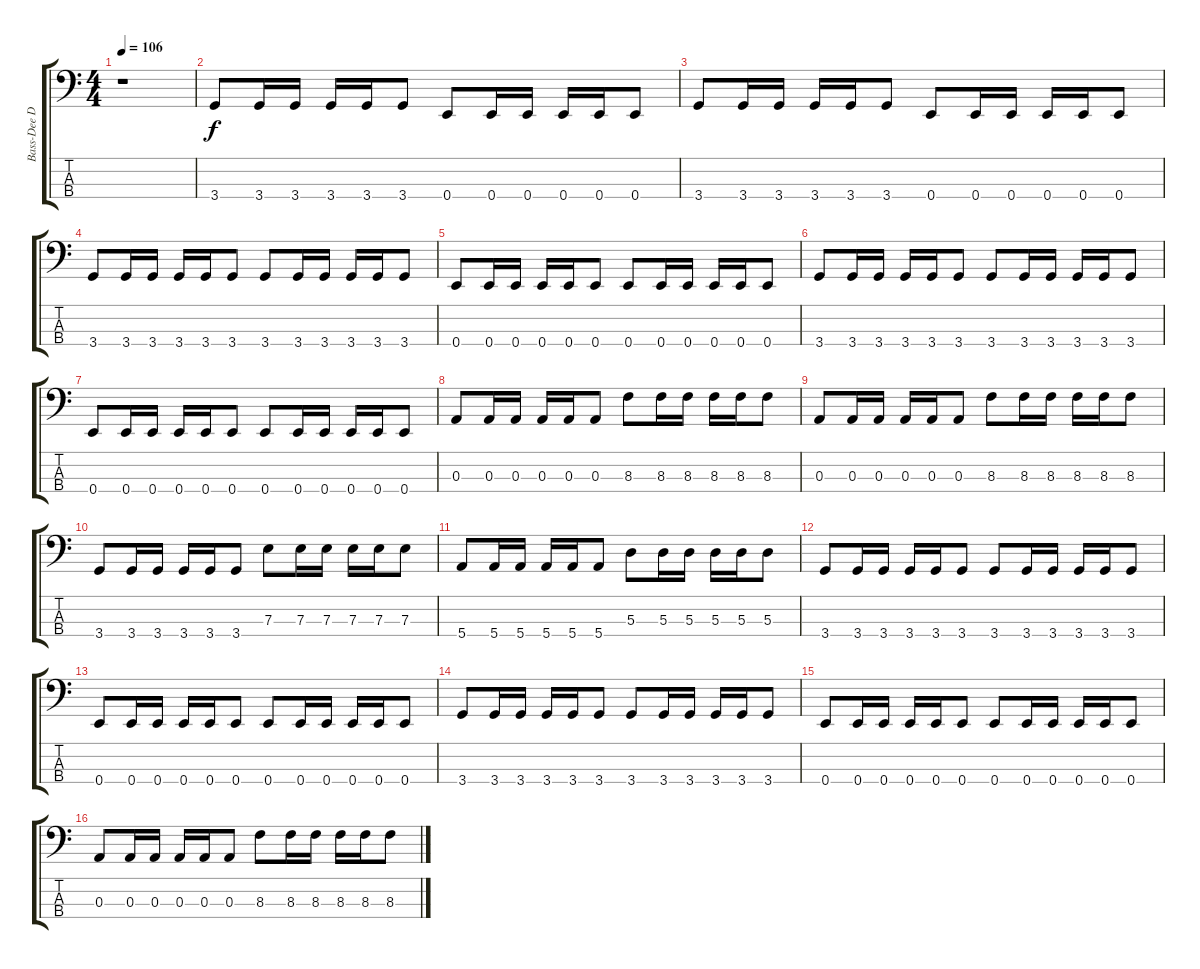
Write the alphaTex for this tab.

\track ("Bass-Dee Dee" "Bass-Dee D") {instrument acousticguitarnylon}
\staff {score tabs}
\tuning (G2 D2 A1 E1) {hide}
\ts (4 4)
\tempo 106
\clef f4
\ks c
r.1{dy f instrument acousticguitarnylon} |
3.4.8 3.4.16 3.4.16 3.4.16 3.4.16 3.4.8 0.4.8 0.4.16 0.4.16 0.4.16 0.4.16 0.4.8 |
3.4.8 3.4.16 3.4.16 3.4.16 3.4.16 3.4.8 0.4.8 0.4.16 0.4.16 0.4.16 0.4.16 0.4.8 |
3.4.8 3.4.16 3.4.16 3.4.16 3.4.16 3.4.8 3.4.8 3.4.16 3.4.16 3.4.16 3.4.16 3.4.8 |
0.4.8 0.4.16 0.4.16 0.4.16 0.4.16 0.4.8 0.4.8 0.4.16 0.4.16 0.4.16 0.4.16 0.4.8 |
3.4.8 3.4.16 3.4.16 3.4.16 3.4.16 3.4.8 3.4.8 3.4.16 3.4.16 3.4.16 3.4.16 3.4.8 |
0.4.8 0.4.16 0.4.16 0.4.16 0.4.16 0.4.8 0.4.8 0.4.16 0.4.16 0.4.16 0.4.16 0.4.8 |
0.3.8 0.3.16 0.3.16 0.3.16 0.3.16 0.3.8 8.3.8 8.3.16 8.3.16 8.3.16 8.3.16 8.3.8 |
0.3.8 0.3.16 0.3.16 0.3.16 0.3.16 0.3.8 8.3.8 8.3.16 8.3.16 8.3.16 8.3.16 8.3.8 |
3.4.8 3.4.16 3.4.16 3.4.16 3.4.16 3.4.8 7.3.8 7.3.16 7.3.16 7.3.16 7.3.16 7.3.8 |
5.4.8 5.4.16 5.4.16 5.4.16 5.4.16 5.4.8 5.3.8 5.3.16 5.3.16 5.3.16 5.3.16 5.3.8 |
3.4.8 3.4.16 3.4.16 3.4.16 3.4.16 3.4.8 3.4.8 3.4.16 3.4.16 3.4.16 3.4.16 3.4.8 |
0.4.8 0.4.16 0.4.16 0.4.16 0.4.16 0.4.8 0.4.8 0.4.16 0.4.16 0.4.16 0.4.16 0.4.8 |
3.4.8 3.4.16 3.4.16 3.4.16 3.4.16 3.4.8 3.4.8 3.4.16 3.4.16 3.4.16 3.4.16 3.4.8 |
0.4.8 0.4.16 0.4.16 0.4.16 0.4.16 0.4.8 0.4.8 0.4.16 0.4.16 0.4.16 0.4.16 0.4.8 |
0.3.8 0.3.16 0.3.16 0.3.16 0.3.16 0.3.8 8.3.8 8.3.16 8.3.16 8.3.16 8.3.16 8.3.8
